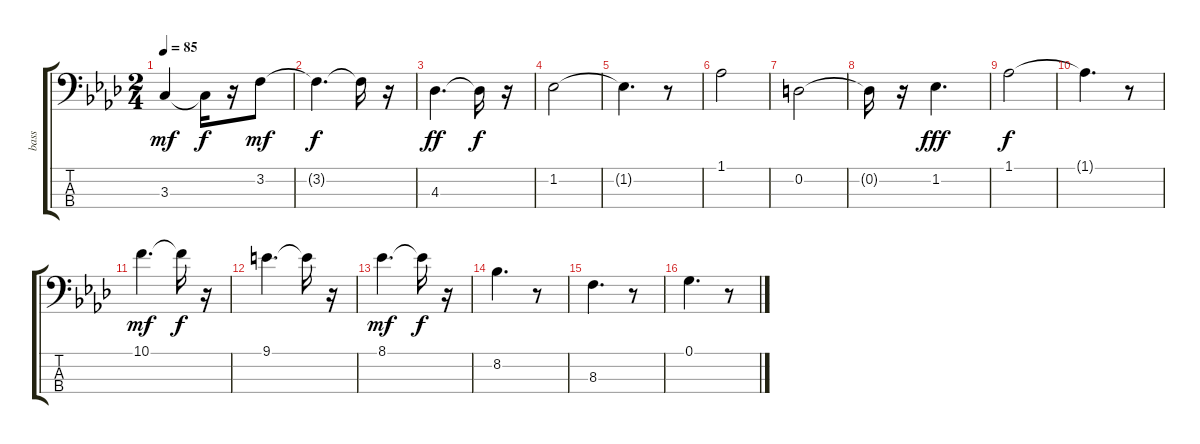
\track ("bass" "bass") {instrument acousticbass}
\staff {score tabs}
\tuning (G2 D2 A1 E1) {hide}
\ts (2 4)
\tempo 85
\clef f4
\ks fminor
3.3.4{dy mf} 3.3{t}.16{dy f} r.16 3.2.8{dy mf} |
3.2{t}.4{d dy f} 3.2{t}.16 r.16 |
4.3.4{d dy ff} 4.3{t}.16{dy f} r.16 |
1.2.2 |
1.2{t}.4{d} r.8 |
1.1.2 |
0.2.2 |
0.2{t}.16 r.16 1.2.4{d dy fff} |
1.1.2{dy f} |
1.1{t}.4{d} r.8 |
10.1.4{d dy mf} 10.1{t}.16{dy f} r.16 |
9.1.4{d} 9.1{t}.16 r.16 |
8.1.4{d dy mf} 8.1{t}.16{dy f} r.16 |
8.2.4{d} r.8 |
8.3.4{d} r.8 |
0.1.4{d} r.8
